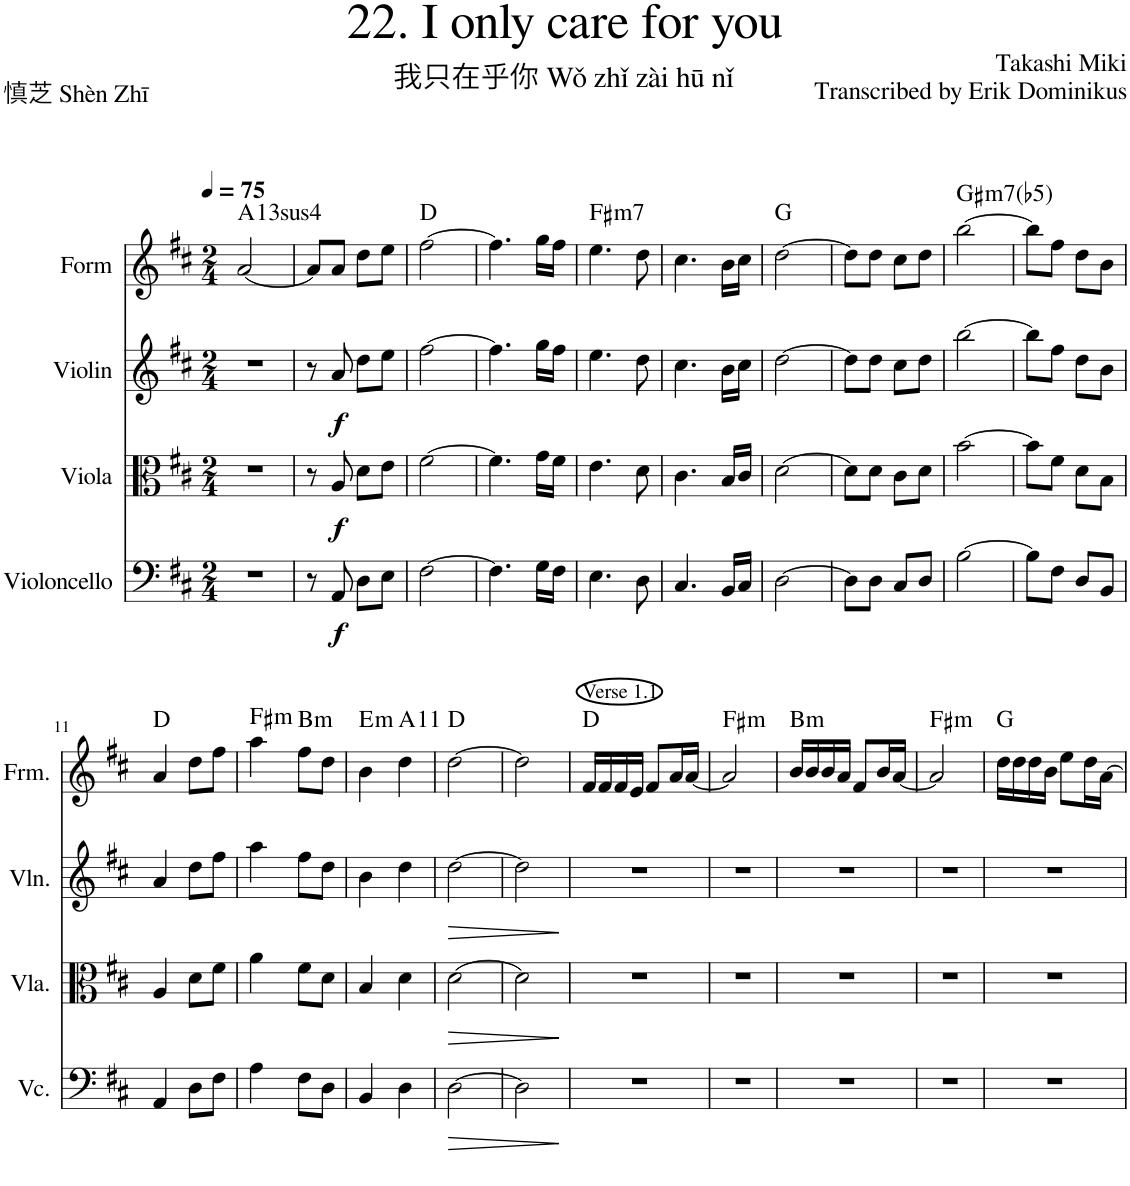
**kern	**dynam	**kern	**dynam	**kern	**dynam	**kern	**harte
*part4	*part4	*part3	*part3	*part2	*part2	*part1	*part1
*staff4	*staff4	*staff3	*staff3	*staff2	*staff2	*staff1	*
*I"Violoncello	*	*I"Viola	*	*I"Violin	*	*I"Form	*
*I'Vc.	*	*I'Vla.	*	*I'Vln.	*	*I'Frm.	*
*clefF4	*	*clefC3	*	*clefG2	*	*clefG2	*
*k[f#c#]	*	*k[f#c#]	*	*k[f#c#]	*	*k[f#c#]	*
*M2/4	*	*M2/4	*	*M2/4	*	*M2/4	*
*MM75	*	*MM75	*	*MM75	*	*MM75	*
=1	=1	=1	=1	=1	=1	=1	=1
!	!	!	!	!	!	!	!LO:H:kt=134
2r	.	2r	.	2r	.	[2a/	A:sus4(7,9,11,13)
=2	=2	=2	=2	=2	=2	=2	=2
8r	.	8r	.	8r	.	8a/L]	.
!	!LO:DY:b	!	!LO:DY:b	!	!LO:DY:b	!	!
8AA/	f	8A/	f	8a/	f	8a/J	.
8D\L	.	8d\L	.	8dd\L	.	8dd\L	.
8E\J	.	8e\J	.	8ee\J	.	8ee\J	.
=3	=3	=3	=3	=3	=3	=3	=3
[2F#\	.	[2f#\	.	[2ff#\	.	[2ff#\	D:maj
=4	=4	=4	=4	=4	=4	=4	=4
4.F#\]	.	4.f#\]	.	4.ff#\]	.	4.ff#\]	.
16G\LL	.	16g\LL	.	16gg\LL	.	16gg\LL	.
16F#\JJ	.	16f#\JJ	.	16ff#\JJ	.	16ff#\JJ	.
=5	=5	=5	=5	=5	=5	=5	=5
!	!	!	!	!	!	!	!LO:H:kt=m7
4.E\	.	4.e\	.	4.ee\	.	4.ee\	F#:min7
8D\	.	8d\	.	8dd\	.	8dd\	.
=6	=6	=6	=6	=6	=6	=6	=6
4.C#/	.	4.c#\	.	4.cc#\	.	4.cc#\	.
16BB/LL	.	16B/LL	.	16b\LL	.	16b\LL	.
16C#/JJ	.	16c#/JJ	.	16cc#\JJ	.	16cc#\JJ	.
=7	=7	=7	=7	=7	=7	=7	=7
[2D\	.	[2d\	.	[2dd\	.	[2dd\	G:maj
=8	=8	=8	=8	=8	=8	=8	=8
8D\L]	.	8d\L]	.	8dd\L]	.	8dd\L]	.
8D\J	.	8d\J	.	8dd\J	.	8dd\J	.
8C#/L	.	8c#\L	.	8cc#\L	.	8cc#\L	.
8D/J	.	8d\J	.	8dd\J	.	8dd\J	.
=9	=9	=9	=9	=9	=9	=9	=9
!	!	!	!	!	!	!	!LO:H:kt=m7(b5)
[2B\	.	[2b\	.	[2bb\	.	[2bb\	G#:hdim7
=10	=10	=10	=10	=10	=10	=10	=10
8B\L]	.	8b\L]	.	8bb\L]	.	8bb\L]	.
8F#\J	.	8f#\J	.	8ff#\J	.	8ff#\J	.
8D/L	.	8d\L	.	8dd\L	.	8dd\L	.
8BB/J	.	8B\J	.	8b\J	.	8b\J	.
!!LO:LB:g=z
=11	=11	=11	=11	=11	=11	=11	=11
4AA/	.	4A/	.	4a/	.	4a/	D:maj
8D\L	.	8d\L	.	8dd\L	.	8dd\L	.
8F#\J	.	8f#\J	.	8ff#\J	.	8ff#\J	.
=12	=12	=12	=12	=12	=12	=12	=12
!	!	!	!	!	!	!	!LO:H:kt=m
4A\	.	4a\	.	4aa\	.	4aa\	F#:min
!	!	!	!	!	!	!	!LO:H:kt=m
8F#\L	.	8f#\L	.	8ff#\L	.	8ff#\L	B:min
8D\J	.	8d\J	.	8dd\J	.	8dd\J	.
=13	=13	=13	=13	=13	=13	=13	=13
!	!	!	!	!	!	!	!LO:H:kt=m
4BB/	.	4B/	.	4b\	.	4b\	E:min
!	!	!	!	!	!	!	!LO:H:kt=11
4D\	.	4d\	.	4dd\	.	4dd\	A:9(11)
=14	=14	=14	=14	=14	=14	=14	=14
!	!LO:HP:b	!	!LO:HP:b	!	!LO:HP:b	!	!
[2D\	>	[2d\	>	[2dd\	>	[2dd\	D:maj
=15	=15	=15	=15	=15	=15	=15	=15
2D\]	.	2d\]	.	2dd\]	.	2dd\]	.
.	]	.	]	.	]	.	.
=16	=16	=16	=16	=16	=16	=16	=16
!	!	!	!	!	!	!LO:TX:a:t=Verse 1.1	!
2r	.	2r	.	2r	.	16f#/LL	D:maj
.	.	.	.	.	.	16f#/	.
.	.	.	.	.	.	16f#/	.
.	.	.	.	.	.	16e/JJ	.
.	.	.	.	.	.	8f#/L	.
.	.	.	.	.	.	16a/L	.
.	.	.	.	.	.	[16a/JJ	.
=17	=17	=17	=17	=17	=17	=17	=17
!	!	!	!	!	!	!	!LO:H:kt=m
2r	.	2r	.	2r	.	2a/]	F#:min
=18	=18	=18	=18	=18	=18	=18	=18
!	!	!	!	!	!	!	!LO:H:kt=m
2r	.	2r	.	2r	.	16b/LL	B:min
.	.	.	.	.	.	16b/	.
.	.	.	.	.	.	16b/	.
.	.	.	.	.	.	16a/JJ	.
.	.	.	.	.	.	8f#/L	.
.	.	.	.	.	.	16b/L	.
.	.	.	.	.	.	[16a/JJ	.
=19	=19	=19	=19	=19	=19	=19	=19
!	!	!	!	!	!	!	!LO:H:kt=m
2r	.	2r	.	2r	.	2a/]	F#:min
=20	=20	=20	=20	=20	=20	=20	=20
2r	.	2r	.	2r	.	16dd\LL	G:maj
.	.	.	.	.	.	16dd\	.
.	.	.	.	.	.	16dd\	.
.	.	.	.	.	.	16b\JJ	.
.	.	.	.	.	.	8ee\L	.
.	.	.	.	.	.	16dd\L	.
.	.	.	.	.	.	[16a\JJ	.
=	=	=	=	=	=	=	=
*-	*-	*-	*-	*-	*-	*-	*-
